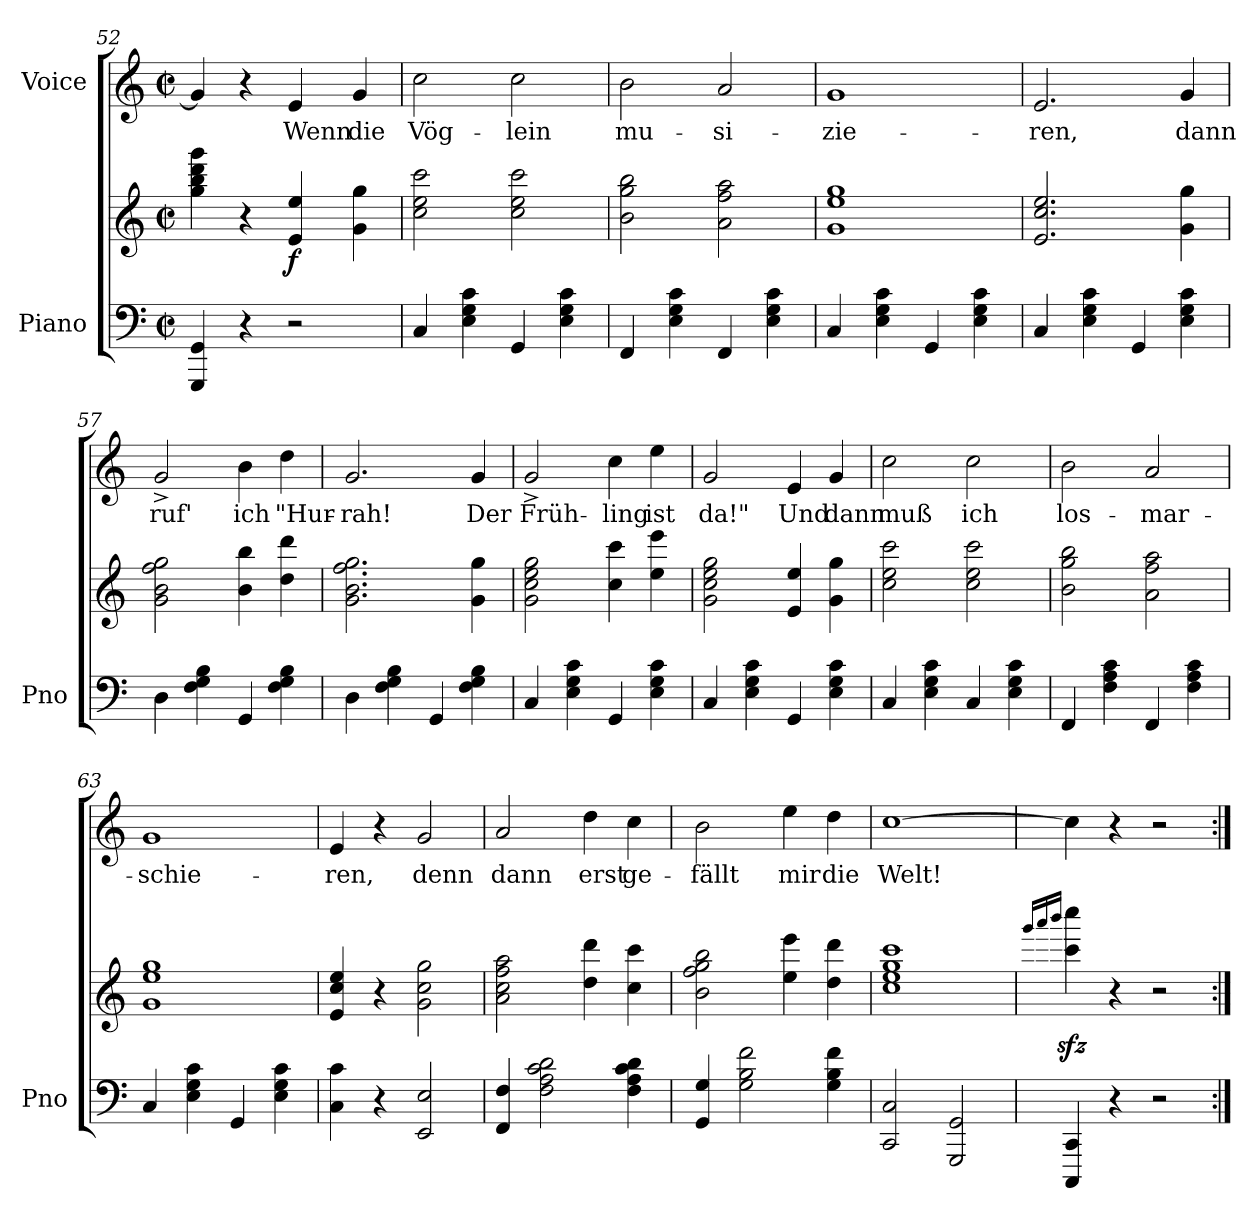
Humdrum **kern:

**kern	**kern	**dynam	**kern	**text
*part2	*part2	*part2	*part1	*part1
*staff3	*staff2	*staff2/3	*staff1	*staff1
*I"Piano	*	*	*I"Voice	*
*I'Pno	*	*	*	*
*clefF4	*clefG2	*	*clefG2	*
*k[]	*k[]	*	*k[]	*
*M2/2	*M2/2	*	*M2/2	*
*met(c|)	*met(c|)	*	*met(c|)	*
=52	=52	=52	=52	=52
4GGG/ 4GG/	4gg\ 4bb\ 4ddd\ 4ggg\	.	4g/]	.
4r	4r	.	4r	.
!	!	!LO:DY:b	!	!LO:LY:b
2r	4e/ 4ee/	f	4e/	Wenn
!	!	!	!	!LO:LY:b
.	4g\ 4gg\	.	4g/	die
=53	=53	=53	=53	=53
!	!	!	!	!LO:LY:b
4C/	2cc\ 2ee\ 2ccc\	.	2cc\	Vög-
4E\ 4G\ 4c\	.	.	.	.
!	!	!	!	!LO:LY:b
4GG/	2cc\ 2ee\ 2ccc\	.	2cc\	-lein
4E\ 4G\ 4c\	.	.	.	.
=54	=54	=54	=54	=54
!	!	!	!	!LO:LY:b
4FF/	2b\ 2gg\ 2bb\	.	2b\	mu-
4E\ 4G\ 4c\	.	.	.	.
!	!	!	!	!LO:LY:b
4FF/	2a\ 2ff\ 2aa\	.	2a/	-si-
4E\ 4G\ 4c\	.	.	.	.
=55	=55	=55	=55	=55
!	!	!	!	!LO:LY:b
4C/	1g 1ee 1gg	.	1g	-zie-
4E\ 4G\ 4c\	.	.	.	.
4GG/	.	.	.	.
4E\ 4G\ 4c\	.	.	.	.
=56	=56	=56	=56	=56
!	!	!	!	!LO:LY:b
4C/	2.e/ 2.cc/ 2.ee/	.	2.e/	-ren,
4E\ 4G\ 4c\	.	.	.	.
4GG/	.	.	.	.
!	!	!	!	!LO:LY:b
4E\ 4G\ 4c\	4g\ 4gg\	.	4g/	dann
=57	=57	=57	=57	=57
!	!	!	!	!LO:LY:b
4D\	2g\ 2b\ 2ff\ 2gg\	.	2g^/	ruf'
4F\ 4G\ 4B\	.	.	.	.
!	!	!	!	!LO:LY:b
4GG/	4b\ 4bb\	.	4b\	ich
!	!	!	!	!LO:LY:b
4F\ 4G\ 4B\	4dd\ 4ddd\	.	4dd\	"Hur-
=58	=58	=58	=58	=58
!	!	!	!	!LO:LY:b
4D\	2.g\ 2.b\ 2.ff\ 2.gg\	.	2.g/	-rah!
4F\ 4G\ 4B\	.	.	.	.
4GG/	.	.	.	.
!	!	!	!	!LO:LY:b
4F\ 4G\ 4B\	4g\ 4gg\	.	4g/	Der
=59	=59	=59	=59	=59
!	!	!	!	!LO:LY:b
4C/	2g\ 2cc\ 2ee\ 2gg\	.	2g^/	Früh-
4E\ 4G\ 4c\	.	.	.	.
!	!	!	!	!LO:LY:b
4GG/	4cc\ 4ccc\	.	4cc\	-ling
!	!	!	!	!LO:LY:b
4E\ 4G\ 4c\	4ee\ 4eee\	.	4ee\	ist
=60	=60	=60	=60	=60
!	!	!	!	!LO:LY:b
4C/	2g\ 2cc\ 2ee\ 2gg\	.	2g/	da!"
4E\ 4G\ 4c\	.	.	.	.
!	!	!	!	!LO:LY:b
4GG/	4e/ 4ee/	.	4e/	Und
!	!	!	!	!LO:LY:b
4E\ 4G\ 4c\	4g\ 4gg\	.	4g/	dann
=61	=61	=61	=61	=61
!	!	!	!	!LO:LY:b
4C/	2cc\ 2ee\ 2ccc\	.	2cc\	muß
4E\ 4G\ 4c\	.	.	.	.
!	!	!	!	!LO:LY:b
4C/	2cc\ 2ee\ 2ccc\	.	2cc\	ich
4E\ 4G\ 4c\	.	.	.	.
=62	=62	=62	=62	=62
!	!	!	!	!LO:LY:b
4FF/	2b\ 2gg\ 2bb\	.	2b\	los-
4F\ 4A\ 4c\	.	.	.	.
!	!	!	!	!LO:LY:b
4FF/	2a\ 2ff\ 2aa\	.	2a/	-mar-
4F\ 4A\ 4c\	.	.	.	.
=63	=63	=63	=63	=63
!	!	!	!	!LO:LY:b
4C/	1g 1ee 1gg	.	1g	-schie-
4E\ 4G\ 4c\	.	.	.	.
4GG/	.	.	.	.
4E\ 4G\ 4c\	.	.	.	.
=64	=64	=64	=64	=64
!	!	!	!	!LO:LY:b
4C\ 4c\	4e/ 4cc/ 4ee/	.	4e/	-ren,
4r	4r	.	4r	.
!	!	!	!	!LO:LY:b
2EE/ 2E/	2g\ 2cc\ 2gg\	.	2g/	denn
=65	=65	=65	=65	=65
!	!	!	!	!LO:LY:b
4FF/ 4F/	2a\ 2cc\ 2ff\ 2aa\	.	2a/	dann
2F\ 2A\ 2c\ 2d\	.	.	.	.
!	!	!	!	!LO:LY:b
.	4dd\ 4ddd\	.	4dd\	erst
!	!	!	!	!LO:LY:b
4F\ 4A\ 4c\ 4d\	4cc\ 4ccc\	.	4cc\	ge-
=66	=66	=66	=66	=66
!	!	!	!	!LO:LY:b
4GG/ 4G/	2b\ 2ff\ 2gg\ 2bb\	.	2b\	-fällt
2G\ 2B\ 2f\	.	.	.	.
!	!	!	!	!LO:LY:b
.	4ee\ 4eee\	.	4ee\	mir
!	!	!	!	!LO:LY:b
4G\ 4B\ 4f\	4dd\ 4ddd\	.	4dd\	die
=67	=67	=67	=67	=67
!	!	!	!	!LO:LY:b
2CC/ 2C/	1cc 1ee 1gg 1ccc	.	[1cc	Welt!
2GGG/ 2GG/	.	.	.	.
=68	=68	=68	=68	=68
.	16qggg/LL	.	.	.
.	16qaaa/	.	.	.
.	16qbbb/JJ	.	.	.
4CCC/ 4CC/	4ccc\zz< 4cccc\zz<	.	4cc\]	.
4r	4r	.	4r	.
2r	2r	.	2r	.
=:|!	=:|!	=:|!	=:|!	=:|!
*-	*-	*-	*-	*-
